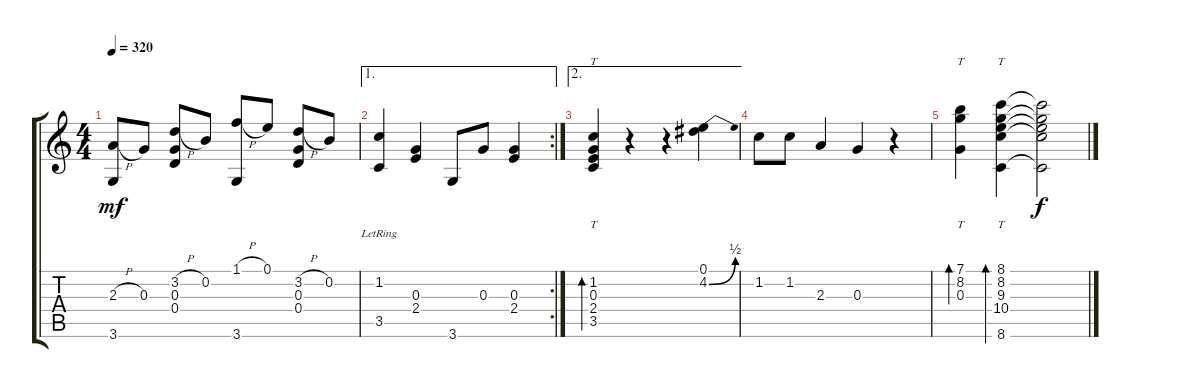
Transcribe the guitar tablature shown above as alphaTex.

\track "" {instrument acousticguitarnylon}
\staff {score tabs}
\tuning (E4 B3 G3 D3 A2 E2) {hide}
\ts (4 4)
\tempo 320
\clef g2
\ks c
(2.3{h} 3.6).8{dy mf} 0.3.8 (3.2{h} 0.3 0.4).8 0.2.8 (1.1{h} 3.6).8 0.1.8 (3.2{h} 0.3 0.4).8 0.2.8 |
\ae 1
\rc 2
(1.2{lr} 3.5).4 (0.3 2.4).4 3.6.8 0.3.8 (0.3 2.4).4 |
\ae 2
(1.2 0.3 2.4 3.5).4{tt bd 120} r.4 r.4 (0.1 4.2{be (bend 0 0 60 2)}).4 |
1.2.8 1.2.8 2.3.4 0.3.4 r.4 |
(7.1 8.2 0.3).4{tt bd 120} (8.1 8.2 9.3 10.4 8.6).4{tt bd 120} (8.1{t} 8.2{t} 9.3{t} 10.4{t} 8.6{t}).2{dy f}
